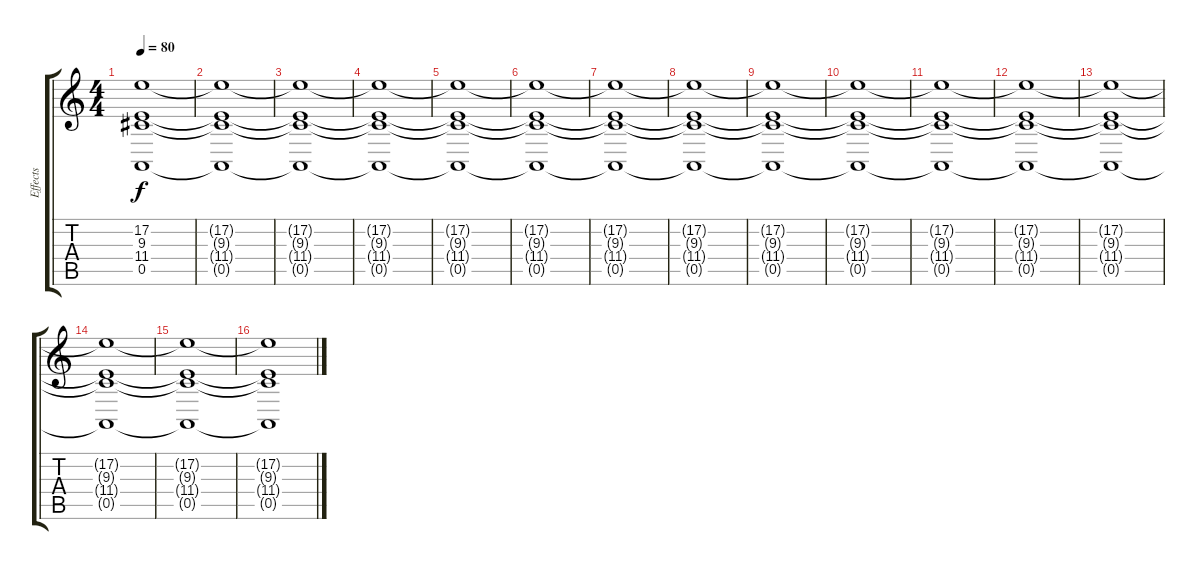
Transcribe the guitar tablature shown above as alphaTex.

\track ("Effects" "Effects") {instrument pad3polysynth}
\staff {score tabs}
\tuning (E4 B3 G3 D3 A2 E2) {hide}
\ts (4 4)
\tempo 80
\clef g2
\ks c
(17.2{t} 9.3{t} 11.4{t} 0.5{t}).1{dy f} |
(17.2{t} 9.3{t} 11.4{t} 0.5{t}).1 |
(17.2{t} 9.3{t} 11.4{t} 0.5{t}).1 |
(17.2{t} 9.3{t} 11.4{t} 0.5{t}).1 |
(17.2{t} 9.3{t} 11.4{t} 0.5{t}).1 |
(17.2{t} 9.3{t} 11.4{t} 0.5{t}).1 |
(17.2{t} 9.3{t} 11.4{t} 0.5{t}).1 |
(17.2{t} 9.3{t} 11.4{t} 0.5{t}).1 |
(17.2{t} 9.3{t} 11.4{t} 0.5{t}).1 |
(17.2{t} 9.3{t} 11.4{t} 0.5{t}).1 |
(17.2{t} 9.3{t} 11.4{t} 0.5{t}).1 |
(17.2{t} 9.3{t} 11.4{t} 0.5{t}).1 |
(17.2{t} 9.3{t} 11.4{t} 0.5{t}).1 |
(17.2{t} 9.3{t} 11.4{t} 0.5{t}).1 |
(17.2{t} 9.3{t} 11.4{t} 0.5{t}).1 |
(17.2{t} 9.3{t} 11.4{t} 0.5{t}).1
